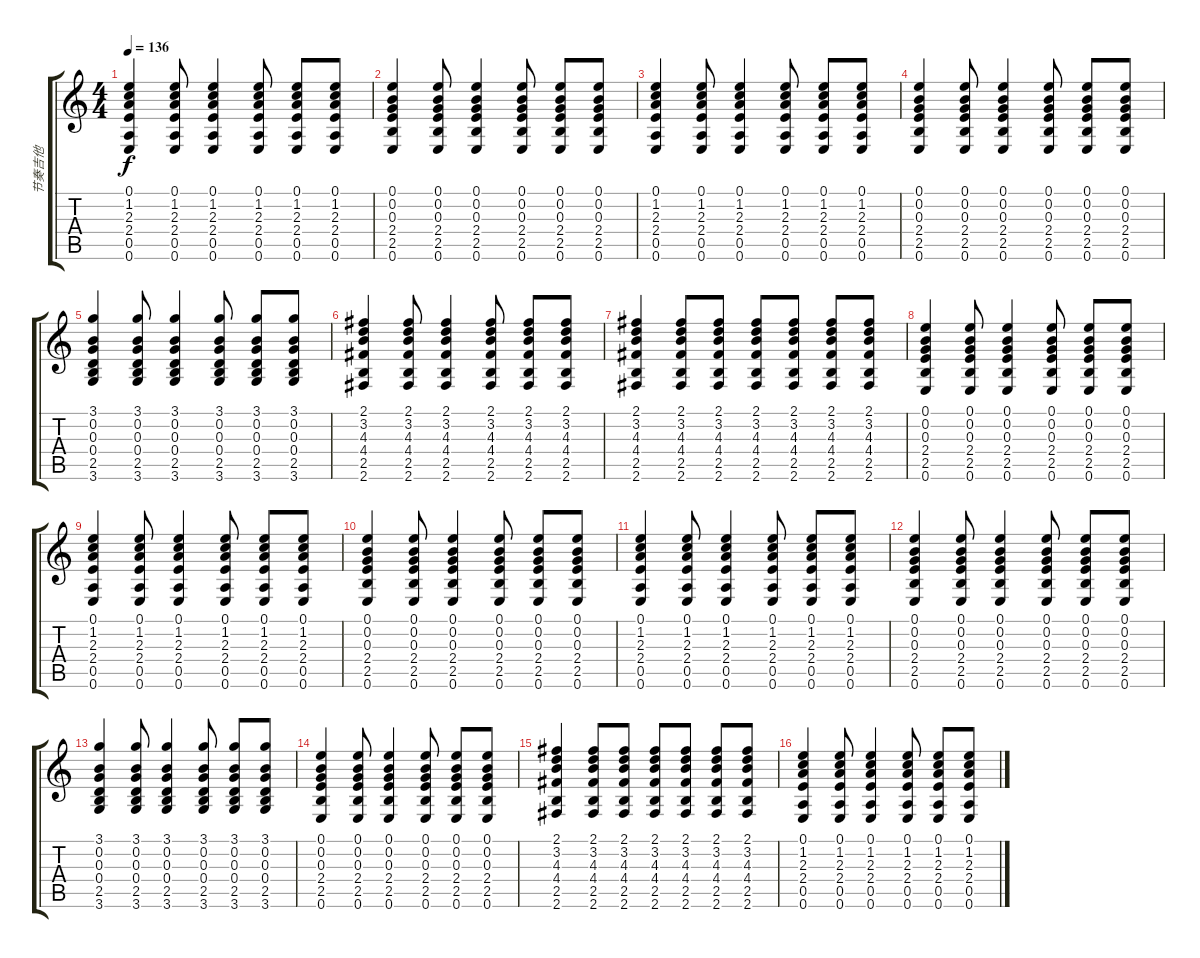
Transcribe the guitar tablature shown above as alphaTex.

\track ("节奏吉他" "节奏吉他") {instrument acousticguitarnylon}
\staff {score tabs}
\tuning (E4 B3 G3 D3 A2 E2) {hide}
\ts (4 4)
\tempo 136
\clef g2
\ks c
(0.1 1.2 2.3 2.4 0.5 0.6).4{dy f} (0.1 1.2 2.3 2.4 0.5 0.6).8 (0.1 1.2 2.3 2.4 0.5 0.6).4 (0.1 1.2 2.3 2.4 0.5 0.6).8 (0.1 1.2 2.3 2.4 0.5 0.6).8 (0.1 1.2 2.3 2.4 0.5 0.6).8 |
(0.1 0.2 0.3 2.4 2.5 0.6).4 (0.1 0.2 0.3 2.4 2.5 0.6).8 (0.1 0.2 0.3 2.4 2.5 0.6).4 (0.1 0.2 0.3 2.4 2.5 0.6).8 (0.1 0.2 0.3 2.4 2.5 0.6).8 (0.1 0.2 0.3 2.4 2.5 0.6).8 |
(0.1 1.2 2.3 2.4 0.5 0.6).4 (0.1 1.2 2.3 2.4 0.5 0.6).8 (0.1 1.2 2.3 2.4 0.5 0.6).4 (0.1 1.2 2.3 2.4 0.5 0.6).8 (0.1 1.2 2.3 2.4 0.5 0.6).8 (0.1 1.2 2.3 2.4 0.5 0.6).8 |
(0.1 0.2 0.3 2.4 2.5 0.6).4 (0.1 0.2 0.3 2.4 2.5 0.6).8 (0.1 0.2 0.3 2.4 2.5 0.6).4 (0.1 0.2 0.3 2.4 2.5 0.6).8 (0.1 0.2 0.3 2.4 2.5 0.6).8 (0.1 0.2 0.3 2.4 2.5 0.6).8 |
(3.1 0.2 0.3 0.4 2.5 3.6).4 (3.1 0.2 0.3 0.4 2.5 3.6).8 (3.1 0.2 0.3 0.4 2.5 3.6).4 (3.1 0.2 0.3 0.4 2.5 3.6).8 (3.1 0.2 0.3 0.4 2.5 3.6).8 (3.1 0.2 0.3 0.4 2.5 3.6).8 |
(2.1 3.2 4.3 4.4 2.5 2.6).4 (2.1 3.2 4.3 4.4 2.5 2.6).8 (2.1 3.2 4.3 4.4 2.5 2.6).4 (2.1 3.2 4.3 4.4 2.5 2.6).8 (2.1 3.2 4.3 4.4 2.5 2.6).8 (2.1 3.2 4.3 4.4 2.5 2.6).8 |
(2.1 3.2 4.3 4.4 2.5 2.6).4 (2.1 3.2 4.3 4.4 2.5 2.6).8 (2.1 3.2 4.3 4.4 2.5 2.6).8 (2.1 3.2 4.3 4.4 2.5 2.6).8 (2.1 3.2 4.3 4.4 2.5 2.6).8 (2.1 3.2 4.3 4.4 2.5 2.6).8 (2.1 3.2 4.3 4.4 2.5 2.6).8 |
(0.1 0.2 0.3 2.4 2.5 0.6).4 (0.1 0.2 0.3 2.4 2.5 0.6).8 (0.1 0.2 0.3 2.4 2.5 0.6).4 (0.1 0.2 0.3 2.4 2.5 0.6).8 (0.1 0.2 0.3 2.4 2.5 0.6).8 (0.1 0.2 0.3 2.4 2.5 0.6).8 |
(0.1 1.2 2.3 2.4 0.5 0.6).4 (0.1 1.2 2.3 2.4 0.5 0.6).8 (0.1 1.2 2.3 2.4 0.5 0.6).4 (0.1 1.2 2.3 2.4 0.5 0.6).8 (0.1 1.2 2.3 2.4 0.5 0.6).8 (0.1 1.2 2.3 2.4 0.5 0.6).8 |
(0.1 0.2 0.3 2.4 2.5 0.6).4 (0.1 0.2 0.3 2.4 2.5 0.6).8 (0.1 0.2 0.3 2.4 2.5 0.6).4 (0.1 0.2 0.3 2.4 2.5 0.6).8 (0.1 0.2 0.3 2.4 2.5 0.6).8 (0.1 0.2 0.3 2.4 2.5 0.6).8 |
(0.1 1.2 2.3 2.4 0.5 0.6).4 (0.1 1.2 2.3 2.4 0.5 0.6).8 (0.1 1.2 2.3 2.4 0.5 0.6).4 (0.1 1.2 2.3 2.4 0.5 0.6).8 (0.1 1.2 2.3 2.4 0.5 0.6).8 (0.1 1.2 2.3 2.4 0.5 0.6).8 |
(0.1 0.2 0.3 2.4 2.5 0.6).4 (0.1 0.2 0.3 2.4 2.5 0.6).8 (0.1 0.2 0.3 2.4 2.5 0.6).4 (0.1 0.2 0.3 2.4 2.5 0.6).8 (0.1 0.2 0.3 2.4 2.5 0.6).8 (0.1 0.2 0.3 2.4 2.5 0.6).8 |
(3.1 0.2 0.3 0.4 2.5 3.6).4 (3.1 0.2 0.3 0.4 2.5 3.6).8 (3.1 0.2 0.3 0.4 2.5 3.6).4 (3.1 0.2 0.3 0.4 2.5 3.6).8 (3.1 0.2 0.3 0.4 2.5 3.6).8 (3.1 0.2 0.3 0.4 2.5 3.6).8 |
(0.1 0.2 0.3 2.4 2.5 0.6).4 (0.1 0.2 0.3 2.4 2.5 0.6).8 (0.1 0.2 0.3 2.4 2.5 0.6).4 (0.1 0.2 0.3 2.4 2.5 0.6).8 (0.1 0.2 0.3 2.4 2.5 0.6).8 (0.1 0.2 0.3 2.4 2.5 0.6).8 |
(2.1 3.2 4.3 4.4 2.5 2.6).4 (2.1 3.2 4.3 4.4 2.5 2.6).8 (2.1 3.2 4.3 4.4 2.5 2.6).8 (2.1 3.2 4.3 4.4 2.5 2.6).8 (2.1 3.2 4.3 4.4 2.5 2.6).8 (2.1 3.2 4.3 4.4 2.5 2.6).8 (2.1 3.2 4.3 4.4 2.5 2.6).8 |
(0.1 1.2 2.3 2.4 0.5 0.6).4 (0.1 1.2 2.3 2.4 0.5 0.6).8 (0.1 1.2 2.3 2.4 0.5 0.6).4 (0.1 1.2 2.3 2.4 0.5 0.6).8 (0.1 1.2 2.3 2.4 0.5 0.6).8 (0.1 1.2 2.3 2.4 0.5 0.6).8
